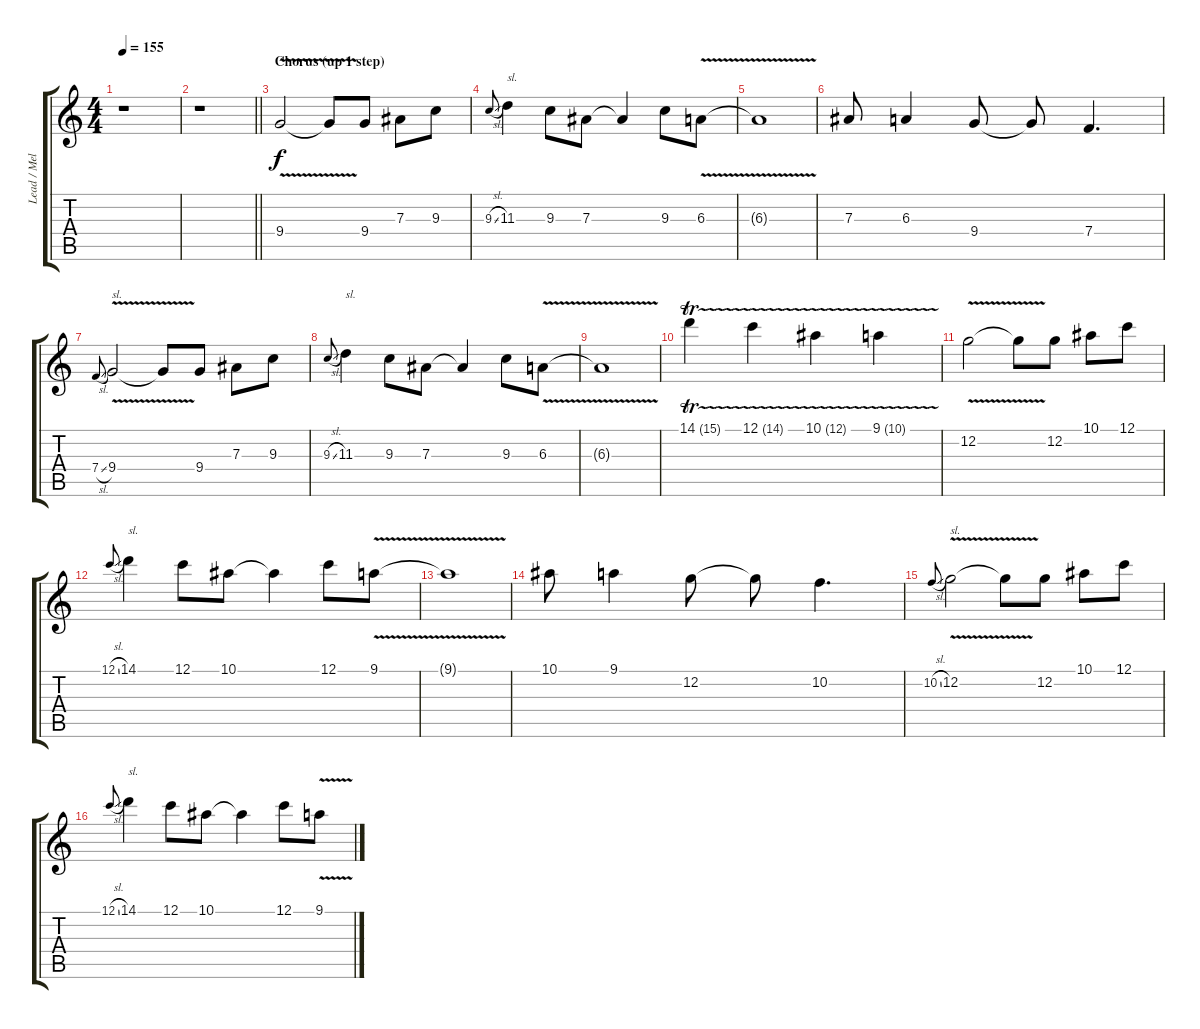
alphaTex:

\track ("Lead / Melody Guitar I" "Lead / Mel") {instrument distortionguitar}
\staff {score tabs}
\tuning (C4 G3 Eb3 Bb2 F2 C2) {hide}
\ts (4 4)
\tempo 155
\clef g2
\ks c
r.1{dy f} |
\barLineRight lightlight
r.1 |
\section ("" "Chorus (up 1 step)")
9.4{v}.2{volume 13 balance 2} 9.4{t}.8 9.4.8 7.3.8 9.3.8 |
9.3{sl}.8{gr onbeat} 11.3.4{txt "sl."} 9.3.8 7.3.8 7.3{t}.4 9.3.8 6.3{v}.8 |
6.3{t}.1 |
7.3.8 6.3.4 9.4.8 9.4{t}.8 7.4.4{d} |
7.4{sl}.8{gr onbeat} 9.4{v}.2{txt "sl."} 9.4{t}.8 9.4.8 7.3.8 9.3.8 |
9.3{sl}.8{gr onbeat} 11.3.4{txt "sl."} 9.3.8 7.3.8 7.3{t}.4 9.3.8 6.3{v}.8 |
6.3{t}.1 |
14.1{tr (15 16)}.4{volume 15} 12.1{tr (14 16)}.4 10.1{tr (12 16)}.4 9.1{tr (10 16)}.4 |
12.2{v}.2{volume 14} 12.2{t}.8 12.2.8 10.1.8 12.1.8 |
12.1{sl}.8{gr onbeat} 14.1.4{txt "sl."} 12.1.8 10.1.8 10.1{t}.4 12.1.8 9.1{v}.8 |
9.1{t}.1 |
10.1.8 9.1.4 12.2.8 12.2{t}.8 10.2.4{d} |
10.2{sl}.8{gr onbeat} 12.2{v}.2{txt "sl."} 12.2{t}.8 12.2.8 10.1.8 12.1.8 |
12.1{sl}.8{gr onbeat} 14.1.4{txt "sl."} 12.1.8 10.1.8 10.1{t}.4 12.1.8 9.1{v}.8
